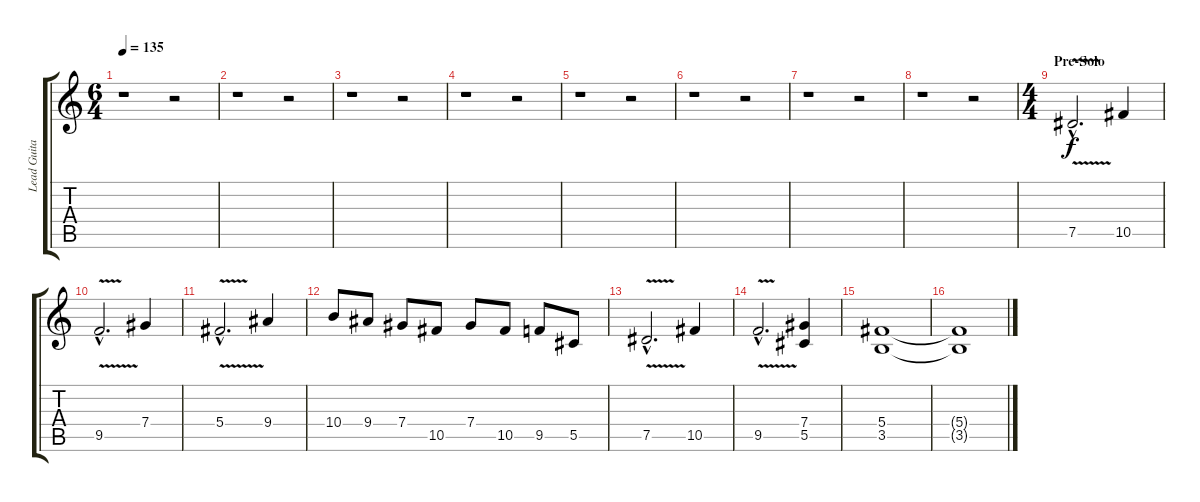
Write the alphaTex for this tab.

\track ("Lead Guitar" "Lead Guita") {instrument distortionguitar}
\staff {score tabs}
\tuning (Eb4 Bb3 Gb3 Db3 Ab2 Eb2) {hide}
\ts (6 4)
\tempo 135
\clef g2
\ks c
r.1{dy f} r.2 |
r.1 r.2 |
r.1 r.2 |
r.1 r.2 |
r.1 r.2 |
r.1 r.2 |
r.1 r.2 |
r.1 r.2 |
\ts (4 4)
\section ("" "Pre-Solo")
7.5{v hac}.2{d} 10.5.4 |
9.5{v hac}.2{d} 7.4.4 |
5.4{v hac}.2{d} 9.4.4 |
10.4.8 9.4.8 7.4.8 10.5.8 7.4.8 10.5.8 9.5.8 5.5.8 |
7.5{v hac}.2{d} 10.5.4 |
9.5{v hac}.2{d} (7.4 5.5).4 |
(5.4 3.5).1{volume 0} |
(5.4{t} 3.5{t}).1
